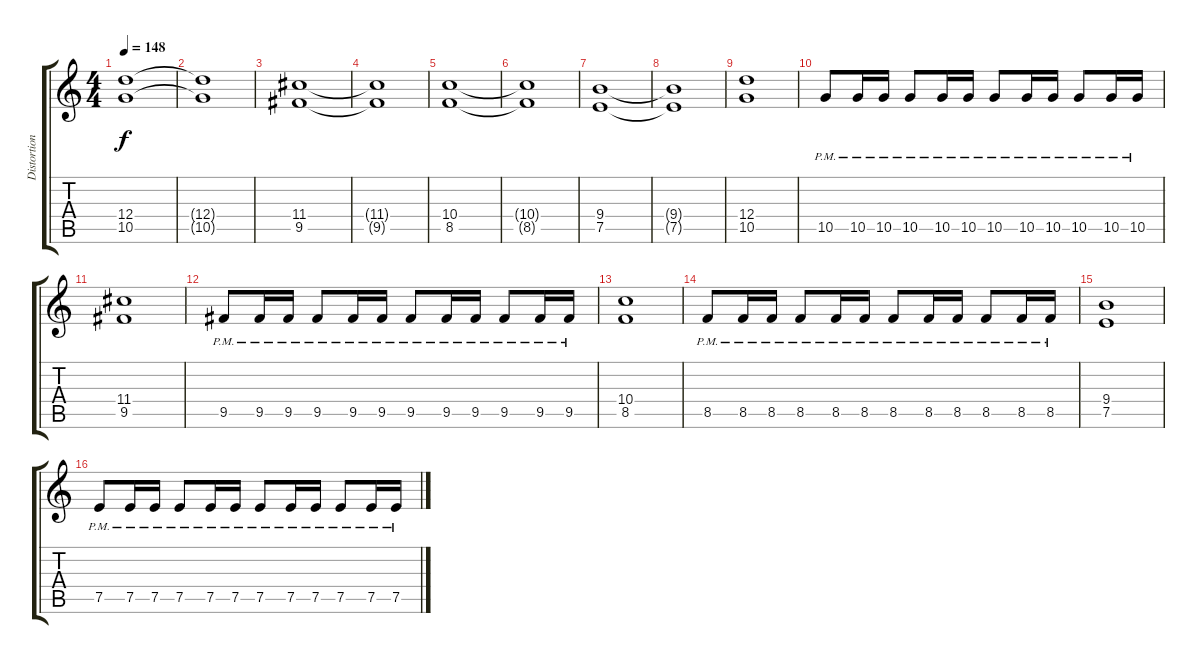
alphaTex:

\track ("Distortion Guitar (Mustaine)" "Distortion") {instrument distortionguitar}
\staff {score tabs}
\tuning (E4 B3 G3 D3 A2 E2) {hide}
\ts (4 4)
\tempo 148
\clef g2
\ks c
(12.4 10.5).1{dy f} |
(12.4{t} 10.5{t}).1 |
(11.4 9.5).1 |
(11.4{t} 9.5{t}).1 |
(10.4 8.5).1 |
(10.4{t} 8.5{t}).1 |
(9.4 7.5).1 |
(9.4{t} 7.5{t}).1 |
(12.4 10.5).1 |
10.5{pm}.8 10.5{pm}.16 10.5{pm}.16 10.5{pm}.8 10.5{pm}.16 10.5{pm}.16 10.5{pm}.8 10.5{pm}.16 10.5{pm}.16 10.5{pm}.8 10.5{pm}.16 10.5{pm}.16 |
(11.4 9.5).1 |
9.5{pm}.8 9.5{pm}.16 9.5{pm}.16 9.5{pm}.8 9.5{pm}.16 9.5{pm}.16 9.5{pm}.8 9.5{pm}.16 9.5{pm}.16 9.5{pm}.8 9.5{pm}.16 9.5{pm}.16 |
(10.4 8.5).1 |
8.5{pm}.8 8.5{pm}.16 8.5{pm}.16 8.5{pm}.8 8.5{pm}.16 8.5{pm}.16 8.5{pm}.8 8.5{pm}.16 8.5{pm}.16 8.5{pm}.8 8.5{pm}.16 8.5{pm}.16 |
(9.4 7.5).1 |
7.5{pm}.8 7.5{pm}.16 7.5{pm}.16 7.5{pm}.8 7.5{pm}.16 7.5{pm}.16 7.5{pm}.8 7.5{pm}.16 7.5{pm}.16 7.5{pm}.8 7.5{pm}.16 7.5{pm}.16
